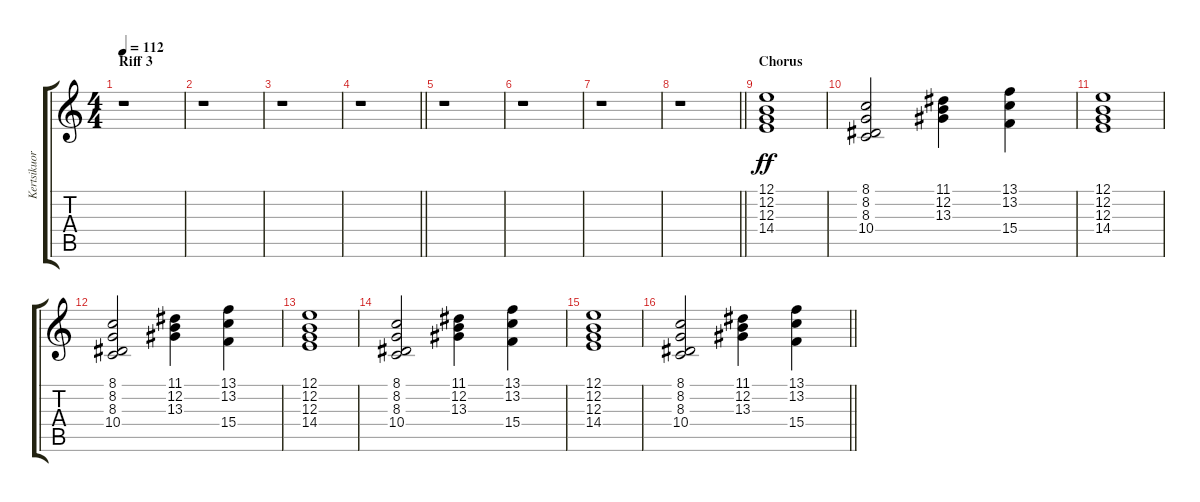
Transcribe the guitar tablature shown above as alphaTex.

\track ("Kertsikuoro" "Kertsikuor") {instrument voiceoohs}
\staff {score tabs}
\tuning (E4 B3 G3 D3 A2 E2) {hide}
\ts (4 4)
\section ("" "Riff 3")
\tempo 112
\clef g2
\ks c
r.1{dy ff} |
r.1 |
r.1 |
\barLineRight lightlight
r.1 |
r.1 |
r.1 |
r.1 |
\barLineRight lightlight
r.1 |
\section ("" "Chorus")
(12.1 12.2 12.3 14.4).1 |
(8.1 8.2 8.3 10.4).2 (11.1 12.2 13.3).4 (13.1 13.2 15.4).4 |
(12.1 12.2 12.3 14.4).1 |
(8.1 8.2 8.3 10.4).2 (11.1 12.2 13.3).4 (13.1 13.2 15.4).4 |
(12.1 12.2 12.3 14.4).1 |
(8.1 8.2 8.3 10.4).2 (11.1 12.2 13.3).4 (13.1 13.2 15.4).4 |
(12.1 12.2 12.3 14.4).1 |
\barLineRight lightlight
(8.1 8.2 8.3 10.4).2 (11.1 12.2 13.3).4 (13.1 13.2 15.4).4
